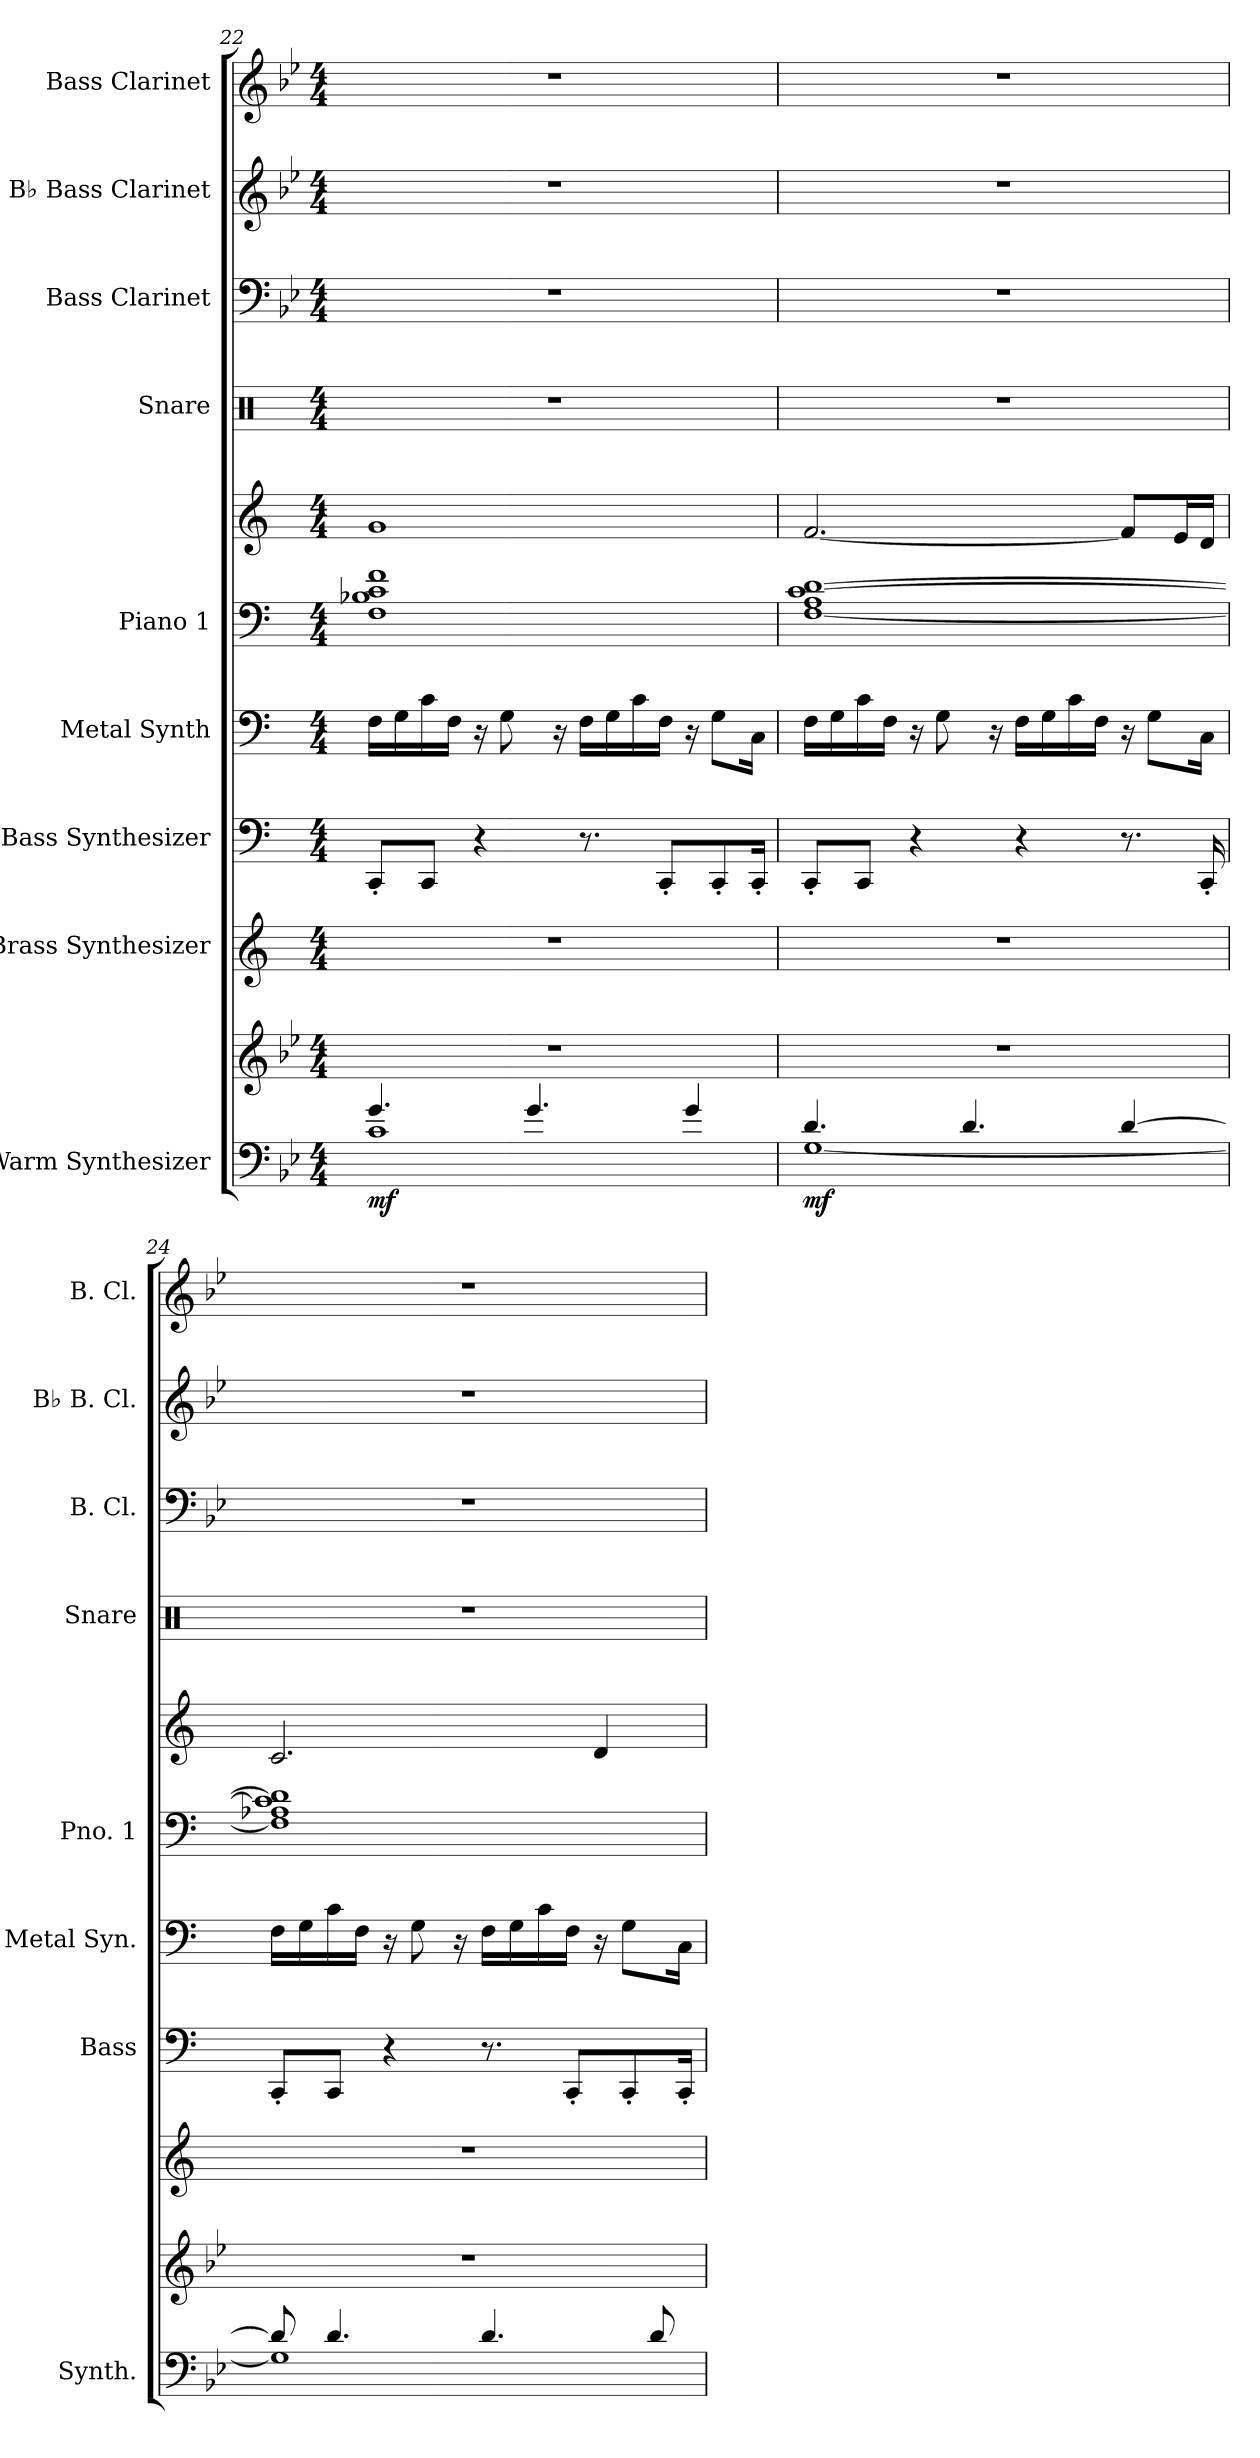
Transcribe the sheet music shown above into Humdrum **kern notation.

**kern	**kern	**dynam	**kern	**kern	**kern	**kern	**kern	**kern	**kern	**kern	**kern
*part9	*part9	*part9	*part8	*part7	*part6	*part5	*part5	*part4	*part3	*part2	*part1
*staff11	*staff10	*staff10/11	*staff9	*staff8	*staff7	*staff6	*staff5	*staff4	*staff3	*staff2	*staff1
*I"Warm Synthesizer	*	*	*I"Brass Synthesizer	*I"Bass Synthesizer	*I"Metal Synth	*I"Piano 1	*	*I"Snare	*I"Bass Clarinet	*I"B♭ Bass Clarinet	*I"Bass Clarinet
*I'Synth.	*	*	*	*I'Bass	*I'Metal Syn.	*I'Pno. 1	*	*I'Snare	*I'B. Cl.	*I'B♭ B. Cl.	*I'B. Cl.
*clefF4	*clefG2	*	*clefG2	*clefF4	*clefF4	*clefF4	*clefG2	*clefX	*clefF4	*clefG2	*clefG2
*	*	*	*	*	*	*	*	*	*ITrd1c2	*ITrd8c14	*ITrd8c14
*k[b-e-]	*k[b-e-]	*	*k[]	*k[]	*k[]	*k[]	*k[]	*k[]	*k[b-e-a-d-]	*k[b-e-]	*k[b-e-]
*M4/4	*M4/4	*	*M4/4	*M4/4	*M4/4	*M4/4	*M4/4	*M4/4	*M4/4	*M4/4	*M4/4
=22	=22	=22	=22	=22	=22	=22	=22	=22	=22	=22	=22
*^	*	*	*	*	*	*	*	*	*	*	*
!	!	!	!LO:DY:b=2	!	!	!	!	!	!	!	!	!
4.g/	1c	1r	mf	1r	8CC'/L	16F\LL	1F 1B-X 1c 1f	1g	1r	1r	1r	1r
.	.	.	.	.	.	16G\	.	.	.	.	.	.
.	.	.	.	.	8CC/J	16c\	.	.	.	.	.	.
.	.	.	.	.	.	16F\JJ	.	.	.	.	.	.
.	.	.	.	.	4r	16r	.	.	.	.	.	.
.	.	.	.	.	.	8G\	.	.	.	.	.	.
4.g/	.	.	.	.	.	.	.	.	.	.	.	.
.	.	.	.	.	.	16r	.	.	.	.	.	.
.	.	.	.	.	8.r	16F\LL	.	.	.	.	.	.
.	.	.	.	.	.	16G\	.	.	.	.	.	.
.	.	.	.	.	.	16c\	.	.	.	.	.	.
.	.	.	.	.	8CC'/L	16F\JJ	.	.	.	.	.	.
4g/	.	.	.	.	.	16r	.	.	.	.	.	.
.	.	.	.	.	8CC'/	8G\L	.	.	.	.	.	.
.	.	.	.	.	16CC'/Jk	16C\Jk	.	.	.	.	.	.
=23	=23	=23	=23	=23	=23	=23	=23	=23	=23	=23	=23	=23
!	!	!	!LO:DY:b=2	!	!	!	!	!	!	!	!	!
4.d/	[1G	1r	mf	1r	8CC'/L	16F\LL	[1F 1A [1c [1d	[2.f/	1r	1r	1r	1r
.	.	.	.	.	.	16G\	.	.	.	.	.	.
.	.	.	.	.	8CC/J	16c\	.	.	.	.	.	.
.	.	.	.	.	.	16F\JJ	.	.	.	.	.	.
.	.	.	.	.	4r	16r	.	.	.	.	.	.
.	.	.	.	.	.	8G\	.	.	.	.	.	.
4.d/	.	.	.	.	.	.	.	.	.	.	.	.
.	.	.	.	.	.	16r	.	.	.	.	.	.
.	.	.	.	.	4r	16F\LL	.	.	.	.	.	.
.	.	.	.	.	.	16G\	.	.	.	.	.	.
.	.	.	.	.	.	16c\	.	.	.	.	.	.
.	.	.	.	.	.	16F\JJ	.	.	.	.	.	.
[4d/	.	.	.	.	8.r	16r	.	8f/L]	.	.	.	.
.	.	.	.	.	.	8G\L	.	.	.	.	.	.
.	.	.	.	.	.	.	.	16e/L	.	.	.	.
.	.	.	.	.	16CC'/	16C\Jk	.	16d/JJ	.	.	.	.
=24	=24	=24	=24	=24	=24	=24	=24	=24	=24	=24	=24	=24
8d/]	1G]	1r	.	1r	8CC'/L	16F\LL	1F] 1A-X 1c] 1d]	2.c/	1r	1r	1r	1r
.	.	.	.	.	.	16G\	.	.	.	.	.	.
4.d/	.	.	.	.	8CC/J	16c\	.	.	.	.	.	.
.	.	.	.	.	.	16F\JJ	.	.	.	.	.	.
.	.	.	.	.	4r	16r	.	.	.	.	.	.
.	.	.	.	.	.	8G\	.	.	.	.	.	.
.	.	.	.	.	.	16r	.	.	.	.	.	.
4.d/	.	.	.	.	8.r	16F\LL	.	.	.	.	.	.
.	.	.	.	.	.	16G\	.	.	.	.	.	.
.	.	.	.	.	.	16c\	.	.	.	.	.	.
.	.	.	.	.	8CC'/L	16F\JJ	.	.	.	.	.	.
.	.	.	.	.	.	16r	.	4d/	.	.	.	.
.	.	.	.	.	8CC'/	8G\L	.	.	.	.	.	.
8d/	.	.	.	.	.	.	.	.	.	.	.	.
.	.	.	.	.	16CC'/Jk	16C\Jk	.	.	.	.	.	.
*v	*v	*	*	*	*	*	*	*	*	*	*	*
=	=	=	=	=	=	=	=	=	=	=	=
*-	*-	*-	*-	*-	*-	*-	*-	*-	*-	*-	*-
